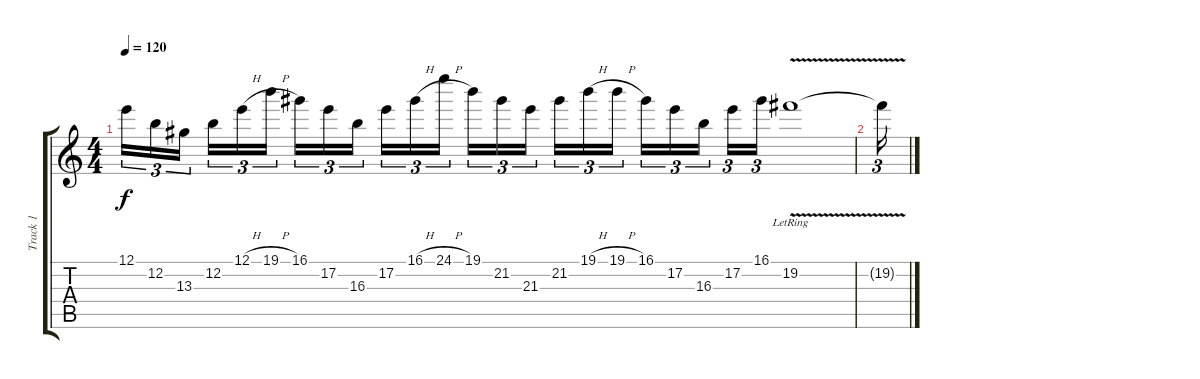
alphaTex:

\track ("Track 1" "Track 1") {instrument overdrivenguitar}
\staff {score tabs}
\tuning (E4 B3 G3 D3 A2 E2) {hide}
\ts (4 4)
\tempo 120
\clef g2
\ks c
12.1.16{tu (3 2) dy f} 12.2.16{tu (3 2)} 13.3.16{tu (3 2) beam splitsecondary} 12.2.16{tu (3 2)} 12.1{h}.16{tu (3 2)} 19.1{h}.16{tu (3 2)} 16.1.16{tu (3 2)} 17.2.16{tu (3 2)} 16.3.16{tu (3 2) beam splitsecondary} 17.2.16{tu (3 2)} 16.1{h}.16{tu (3 2)} 24.1{h}.16{tu (3 2)} 19.1.16{tu (3 2)} 21.2.16{tu (3 2)} 21.3.16{tu (3 2) beam splitsecondary} 21.2.16{tu (3 2)} 19.1{h}.16{tu (3 2)} 19.1{h}.16{tu (3 2)} 16.1.16{tu (3 2)} 17.2.16{tu (3 2)} 16.3.16{tu (3 2) beam splitsecondary} 17.2.16{tu (3 2)} 16.1.16{tu (3 2)} 19.2{v lr}.1 |
19.2{t}.16{tu (3 2)}
